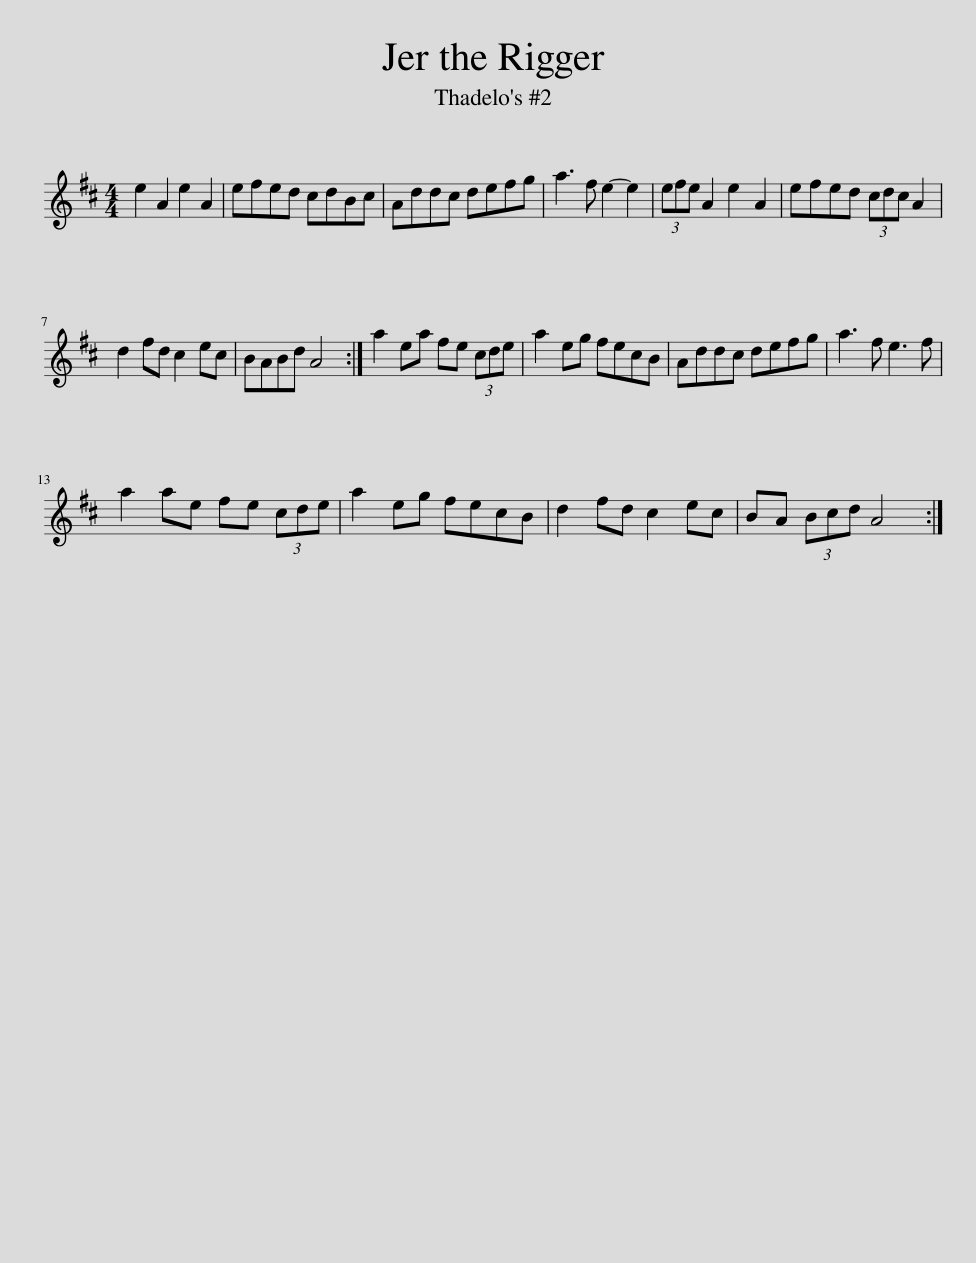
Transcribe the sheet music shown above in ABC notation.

X:1
L:1/8
M:4/4
I:linebreak $
K:D
V:1 treble
V:1
 e2 A2 e2 A2 | efed cdBc | Addc defg | a3 f e2- e2 | (3efe A2 e2 A2 | %5
 efed (3cdc A2 |$ d2 fd c2 ec | BABd A4 :| a2 ea fe (3cde | a2 eg fecB | %10
 Addc defg | a3 f e3 f |$ a2 ae fe (3cde | a2 eg fecB | d2 fd c2 ec | %15
 BA (3Bcd A4 :| %16
